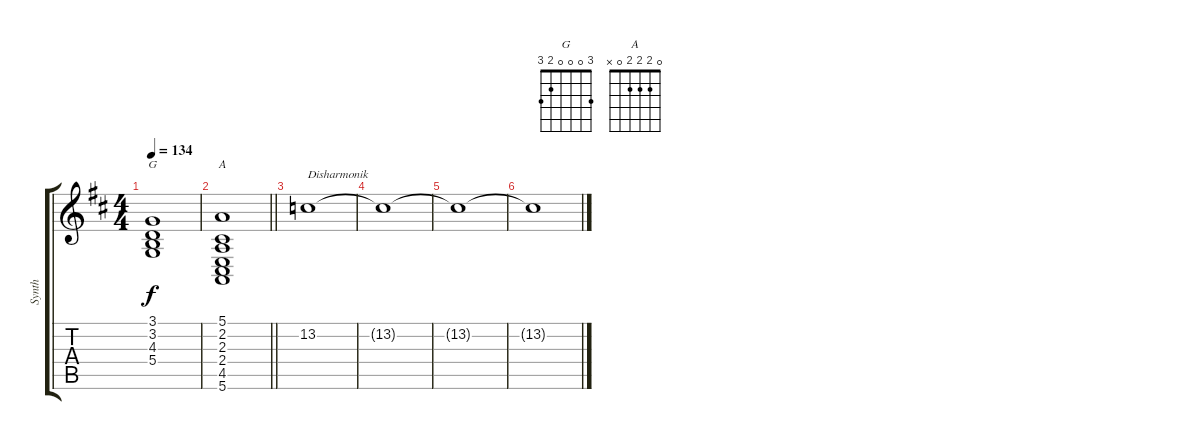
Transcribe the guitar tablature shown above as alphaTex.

\track ("Synth" "Synth") {instrument stringensemble2}
\staff {score tabs}
\tuning (E4 B3 G3 D3 A2 E2) {hide}
\chord ("G" 3 0 0 0 2 3)
\chord ("A" 0 2 2 2 0 x)
\ts (4 4)
\tempo 134
\clef g2
\ks d
(3.1 3.2 4.3 5.4).1{ch "G" dy f} |
\barLineRight lightlight
(5.1 2.2 2.3 2.4 4.5 5.6).1{ch "A"} |
\section ("" "")
13.2.1{txt "Disharmonik" volume 0} |
13.2{t}.1 |
13.2{t}.1 |
13.2{t}.1
